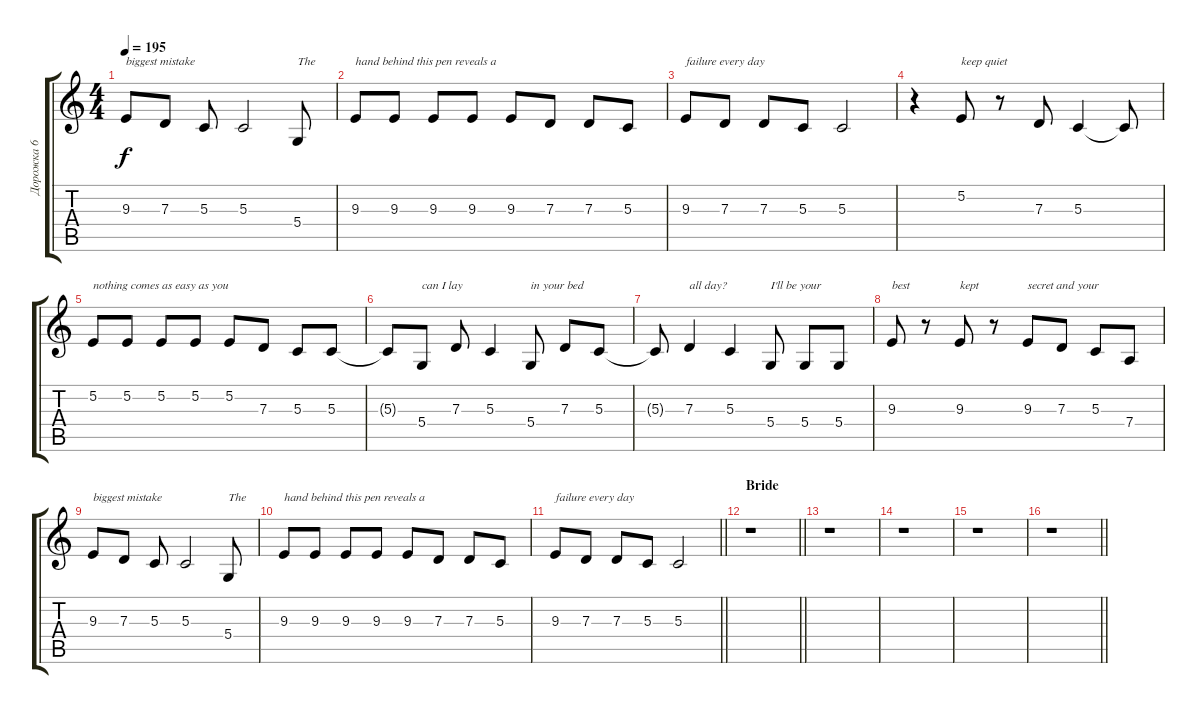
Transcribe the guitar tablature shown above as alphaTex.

\track ("Дорожка 6" "Дорожка 6") {instrument altosax}
\staff {score tabs}
\tuning (E4 B3 G3 D3 A2 E2) {hide}
\ts (4 4)
\tempo 195
\clef g2
\ks c
9.3.8{txt "biggest mistake" dy f} 7.3.8 5.3.8 5.3.2 5.4.8{txt "The"} |
9.3.8{txt "hand behind this pen reveals a"} 9.3.8 9.3.8 9.3.8 9.3.8 7.3.8 7.3.8 5.3.8 |
9.3.8{txt "failure every day"} 7.3.8 7.3.8 5.3.8 5.3.2 |
r.4 5.2.8{txt "keep quiet"} r.8 7.3.8 5.3.4 5.3{t}.8 |
5.2.8{txt "nothing comes as easy as you"} 5.2.8 5.2.8 5.2.8 5.2.8 7.3.8 5.3.8 5.3.8 |
5.3{t}.8 5.4.8{txt "can I lay"} 7.3.8 5.3.4 5.4.8{txt "in your bed"} 7.3.8 5.3.8 |
5.3{t}.8 7.3.4{txt "all day?"} 5.3.4 5.4.8{txt "I'll be your"} 5.4.8 5.4.8 |
9.3.8{txt "best"} r.8 9.3.8{txt "kept"} r.8 9.3.8{txt "secret and your"} 7.3.8 5.3.8 7.4.8 |
9.3.8{txt "biggest mistake"} 7.3.8 5.3.8 5.3.2 5.4.8{txt "The"} |
9.3.8{txt "hand behind this pen reveals a"} 9.3.8 9.3.8 9.3.8 9.3.8 7.3.8 7.3.8 5.3.8 |
\barLineRight lightlight
9.3.8{txt "failure every day"} 7.3.8 7.3.8 5.3.8 5.3.2 |
\section ("" "Bride")
\barLineRight lightlight
r.1 |
r.1 |
r.1 |
r.1 |
\barLineRight lightlight
r.1
